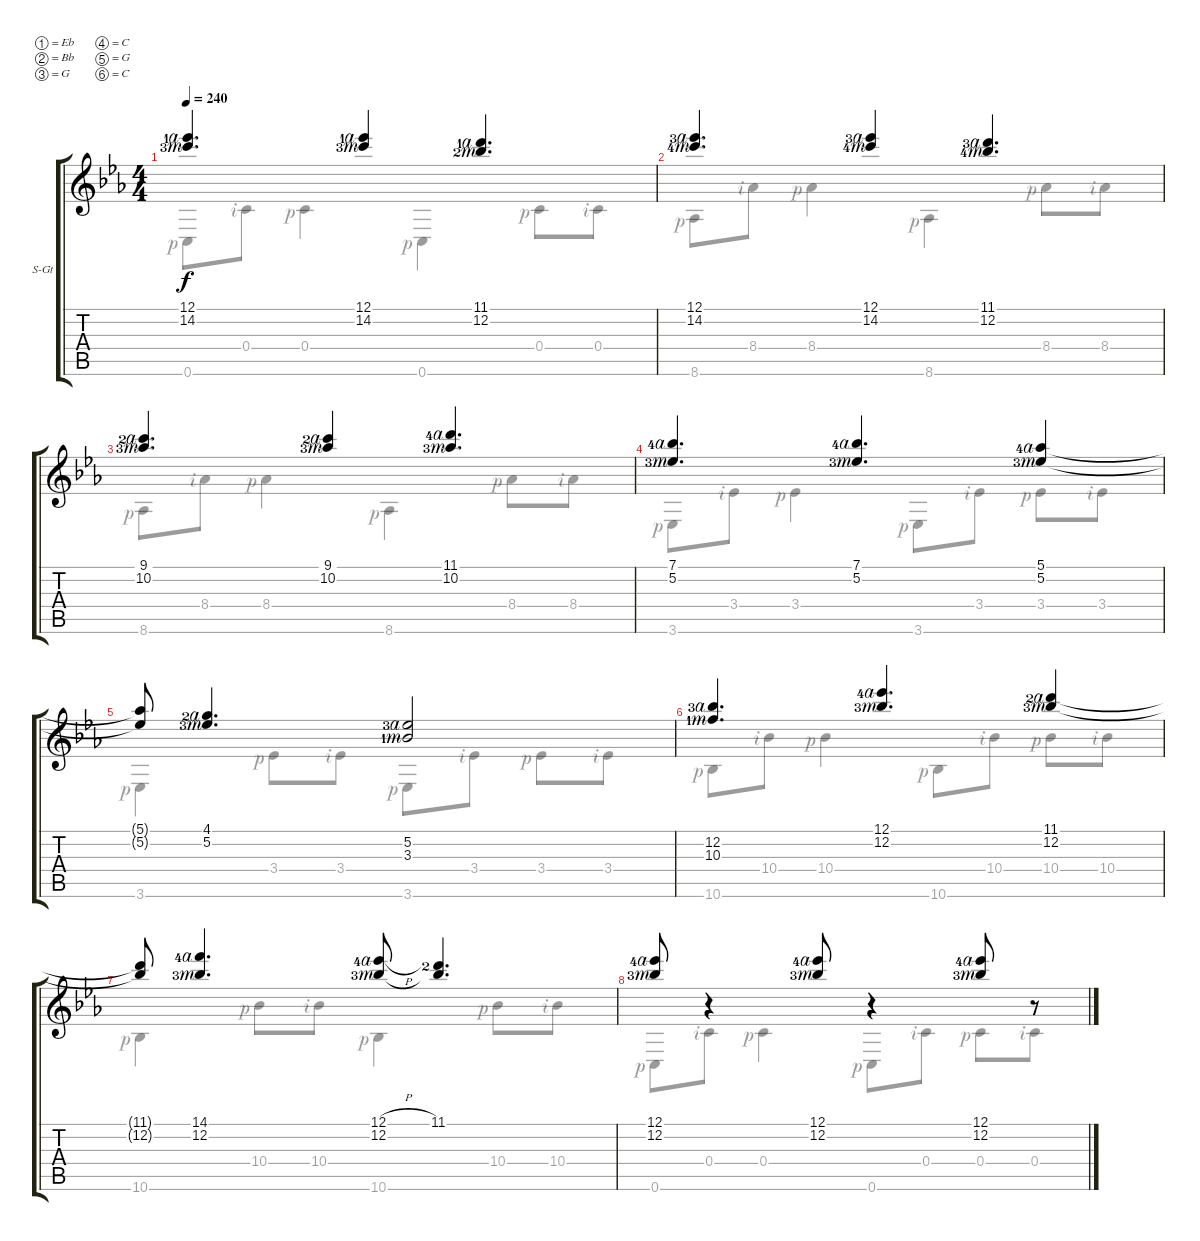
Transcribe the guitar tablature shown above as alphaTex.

\bracketExtendMode groupsimilarinstruments
\firstSystemTrackNameOrientation horizontal
\otherSystemsTrackNameOrientation horizontal
\track ("Track 1" "S-Gt") {instrument acousticguitarsteel}
\staff {score tabs}
\tuning (Eb4 Bb3 G3 C3 G2 C2)
\voice
\ts (4 4)
\tempo 240
\clef g2
\ks cminor
(12.1{lf 2 rf 4} 14.2{lf 4 rf 3}).4{d dy f} (12.1{lf 2 rf 4} 14.2{lf 4 rf 3}).4 (11.1{lf 2 rf 4} 12.2{lf 3 rf 3}).4{d} |
(12.1{lf 4 rf 4} 14.2{lf 5 rf 3}).4{d} (12.1{lf 4 rf 4} 14.2{lf 5 rf 3}).4 (11.1{lf 4 rf 4} 12.2{lf 5 rf 3}).4{d} |
(9.1{lf 3 rf 4} 10.2{lf 4 rf 3}).4{d} (9.1{lf 3 rf 4} 10.2{lf 4 rf 3}).4 (11.1{lf 5 rf 4} 10.2{lf 4 rf 3}).4{d} |
(7.1{lf 5 rf 4} 5.2{lf 4 rf 3}).4{d} (7.1{lf 5 rf 4} 5.2{lf 4 rf 3}).4{d} (5.1{lf 5 rf 4} 5.2{lf 4 rf 3}).4 |
(5.1{t} 5.2{t}).8 (4.1{lf 3 rf 4} 5.2{lf 4 rf 3}).4{d} (5.2{lf 4 rf 4} 3.3{lf 2 rf 3}).2 |
(12.2{lf 4 rf 4} 10.3{lf 2 rf 3}).4{d} (12.1{lf 5 rf 4} 12.2{lf 4 rf 3}).4{d} (11.1{lf 3 rf 4} 12.2{lf 4 rf 3}).4 |
(11.1{t} 12.2{t}).8 (14.1{lf 5 rf 4} 12.2{lf 4 rf 3}).4{d} (12.1{h lf 5 rf 4} 12.2{lf 4 rf 3}).8 (11.1{lf 3} 12.2{t}).4{d} |
(12.1{lf 5 rf 4} 12.2{lf 4 rf 3}).8 r.4 (12.1{lf 5 rf 4} 12.2{lf 4 rf 3}).8 r.4 (12.1{lf 5 rf 4} 12.2{lf 4 rf 3}).8 r.8
\voice
\clef g2
\ottava regular
\simile none
\ks cminor
0.6{rf 1}.8{dy f} 0.4{rf 2}.8 0.4{rf 1}.4 0.6{rf 1}.4 0.4{rf 1}.8 0.4{rf 2}.8 |
8.6{rf 1}.8 8.4{rf 2}.8 8.4{rf 1}.4 8.6{rf 1}.4 8.4{rf 1}.8 8.4{rf 2}.8 |
8.6{rf 1}.8 8.4{rf 2}.8 8.4{rf 1}.4 8.6{rf 1}.4 8.4{rf 1}.8 8.4{rf 2}.8 |
3.6{rf 1}.8 3.4{rf 2}.8 3.4{rf 1}.4 3.6{rf 1}.8 3.4{rf 2}.8 3.4{rf 1}.8 3.4{rf 2}.8 |
3.6{rf 1}.4 3.4{rf 1}.8 3.4{rf 2}.8 3.6{rf 1}.8 3.4{rf 2}.8 3.4{rf 1}.8 3.4{rf 2}.8 |
10.6{rf 1}.8 10.4{rf 2}.8 10.4{rf 1}.4 10.6{rf 1}.8 10.4{rf 2}.8 10.4{rf 1}.8 10.4{rf 2}.8 |
10.6{rf 1}.4 10.4{rf 1}.8 10.4{rf 2}.8 10.6{rf 1}.4 10.4{rf 1}.8 10.4{rf 2}.8 |
0.6{rf 1}.8 0.4{rf 2}.8 0.4{rf 1}.4 0.6{rf 1}.8 0.4{rf 2}.8 0.4{rf 1}.8 0.4{rf 2}.8
